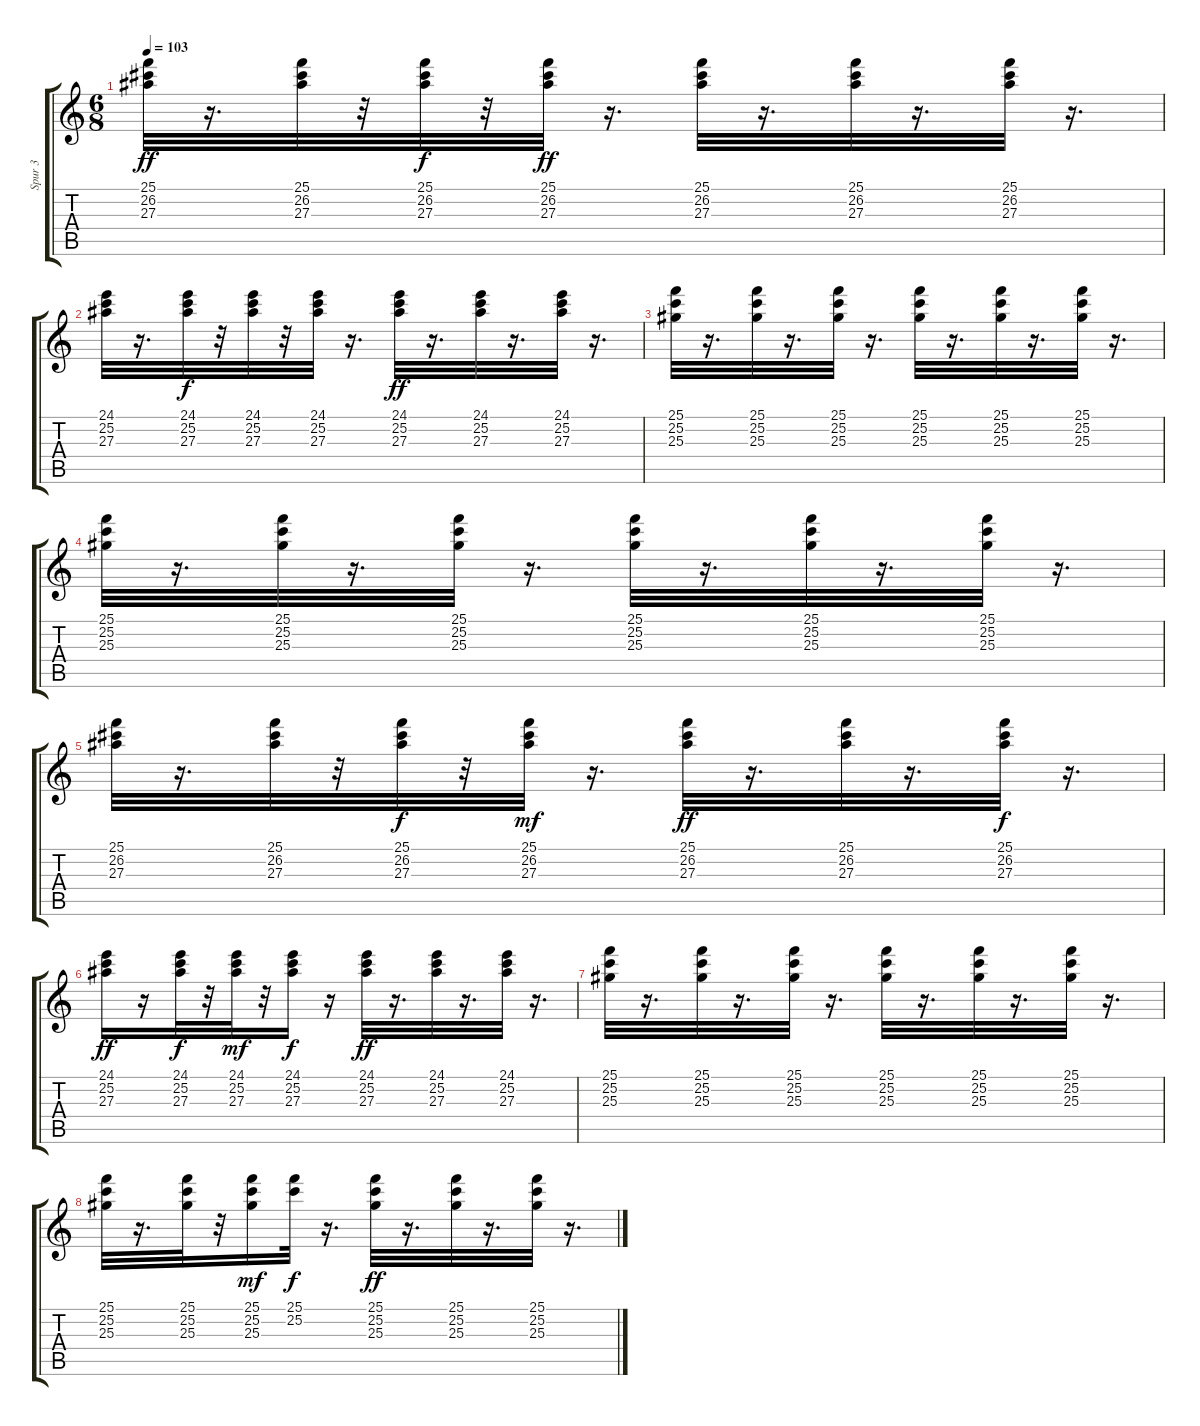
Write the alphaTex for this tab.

\track ("Spur 3" "Spur 3") {instrument acousticgrandpiano}
\staff {score tabs}
\tuning (E4 B3 G3 D3 A2 E2) {hide}
\ts (6 8)
\tempo 103
\clef g2
\ks c
(25.1 26.2 27.3).32{dy ff} r.16{d} (25.1 26.2 27.3).32 r.32 (25.1 26.2 27.3).32{dy f} r.32 (25.1 26.2 27.3).32{dy ff} r.16{d} (25.1 26.2 27.3).32 r.16{d} (25.1 26.2 27.3).32 r.16{d} (25.1 26.2 27.3).32 r.16{d} |
(24.1 25.2 27.3).32 r.16{d} (24.1 25.2 27.3).32{dy f} r.32 (24.1 25.2 27.3).32 r.32 (24.1 25.2 27.3).32 r.16{d} (24.1 25.2 27.3).32{dy ff} r.16{d} (24.1 25.2 27.3).32 r.16{d} (24.1 25.2 27.3).32 r.16{d} |
(25.1 25.2 25.3).32 r.16{d} (25.1 25.2 25.3).32 r.16{d} (25.1 25.2 25.3).32 r.16{d} (25.1 25.2 25.3).32 r.16{d} (25.1 25.2 25.3).32 r.16{d} (25.1 25.2 25.3).32 r.16{d} |
(25.1 25.2 25.3).32 r.16{d} (25.1 25.2 25.3).32 r.16{d} (25.1 25.2 25.3).32 r.16{d} (25.1 25.2 25.3).32 r.16{d} (25.1 25.2 25.3).32 r.16{d} (25.1 25.2 25.3).32 r.16{d} |
(25.1 26.2 27.3).32 r.16{d} (25.1 26.2 27.3).32 r.32 (25.1 26.2 27.3).32{dy f} r.32 (25.1 26.2 27.3).32{dy mf} r.16{d} (25.1 26.2 27.3).32{dy ff} r.16{d} (25.1 26.2 27.3).32 r.16{d} (25.1 26.2 27.3).32{dy f} r.16{d} |
(24.1 25.2 27.3).16{dy ff} r.16 (24.1 25.2 27.3).32{dy f} r.32 (24.1 25.2 27.3).32{dy mf} r.32 (24.1 25.2 27.3).16{dy f} r.16 (24.1 25.2 27.3).32{dy ff} r.16{d} (24.1 25.2 27.3).32 r.16{d} (24.1 25.2 27.3).32 r.16{d} |
(25.1 25.2 25.3).32 r.16{d} (25.1 25.2 25.3).32 r.16{d} (25.1 25.2 25.3).32 r.16{d} (25.1 25.2 25.3).32 r.16{d} (25.1 25.2 25.3).32 r.16{d} (25.1 25.2 25.3).32 r.16{d} |
(25.1 25.2 25.3).32 r.16{d} (25.1 25.2 25.3).32 r.32 (25.1 25.2 25.3).16{dy mf} (25.1 25.2).32{dy f} r.16{d} (25.1 25.2 25.3).32{dy ff} r.16{d} (25.1 25.2 25.3).32 r.16{d} (25.1 25.2 25.3).32 r.16{d}
